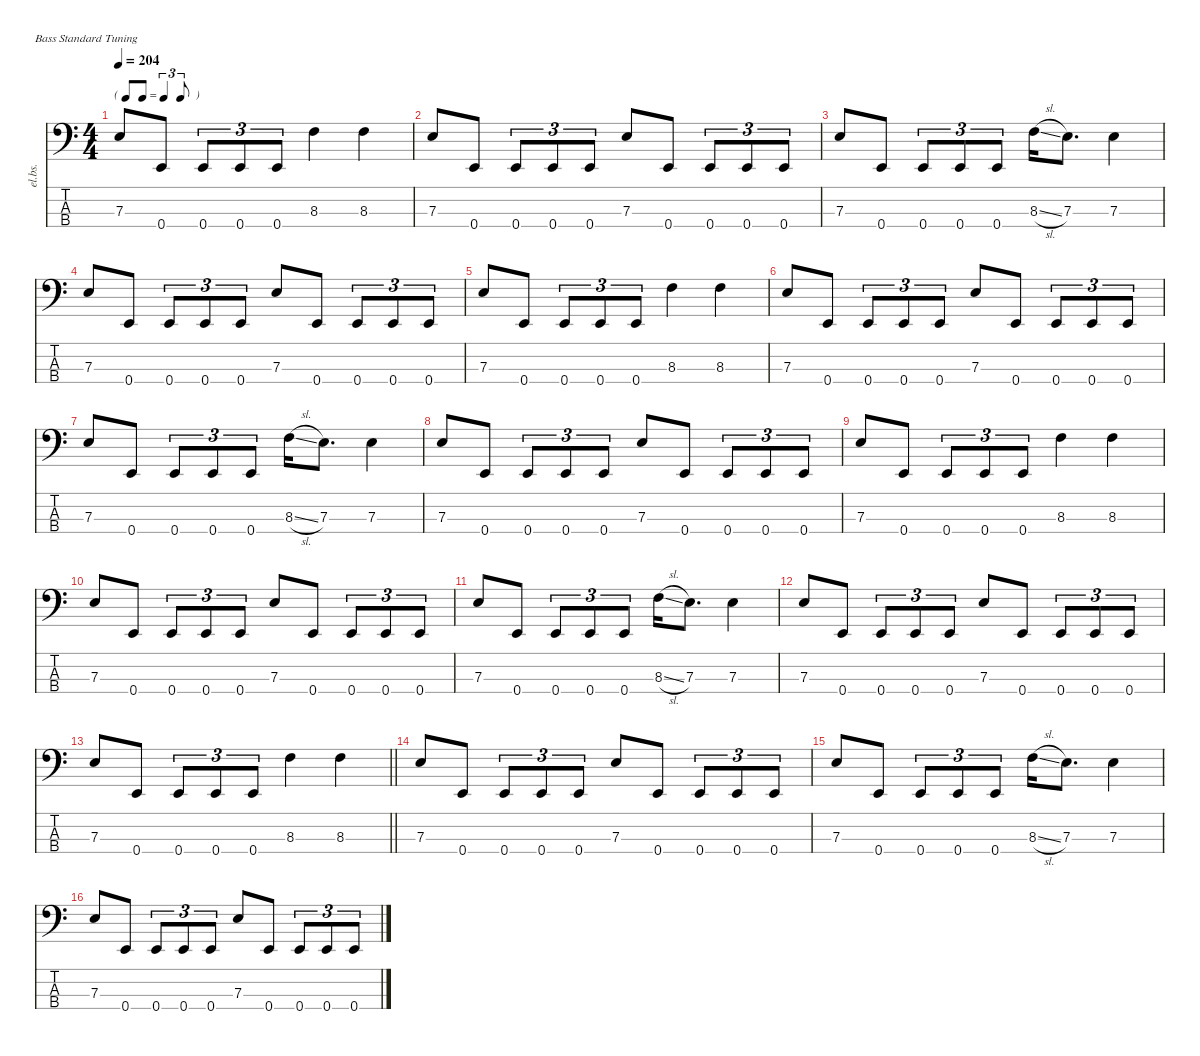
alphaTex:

\defaultSystemsLayout 4
\hideDynamics
\bracketExtendMode nobrackets
\otherSystemsTrackNameOrientation horizontal
\track ("Cliff Burton" "el.bs.") {defaultSystemsLayout 8 instrument electricbassfinger}
\staff {score tabs}
\tuning (G2 D2 A1 E1)
\ts (4 4)
\tf triplet8th
\tempo 204
\clef f4
\ks aminor
7.3.8{dy f beam Up} 0.4.8{beam Up} 0.4.8{tu (3 2) beam Up} 0.4.8{tu (3 2) beam Up} 0.4.8{tu (3 2) beam Up} 8.3.4{beam Down} 8.3.4{beam Down} |
7.3.8{beam Up} 0.4.8{beam Up} 0.4.8{tu (3 2) beam Up} 0.4.8{tu (3 2) beam Up} 0.4.8{tu (3 2) beam Up} 7.3.8{beam Up} 0.4.8{beam Up} 0.4.8{tu (3 2) beam Up} 0.4.8{tu (3 2) beam Up} 0.4.8{tu (3 2) beam Up} |
7.3.8{beam Up} 0.4.8{beam Up} 0.4.8{tu (3 2) beam Up} 0.4.8{tu (3 2) beam Up} 0.4.8{tu (3 2) beam Up} 8.3{sl}.16{beam Down} 7.3.8{d beam Down} 7.3.4{beam Down} |
7.3.8{beam Up} 0.4.8{beam Up} 0.4.8{tu (3 2) beam Up} 0.4.8{tu (3 2) beam Up} 0.4.8{tu (3 2) beam Up} 7.3.8{beam Up} 0.4.8{beam Up} 0.4.8{tu (3 2) beam Up} 0.4.8{tu (3 2) beam Up} 0.4.8{tu (3 2) beam Up} |
7.3.8{beam Up} 0.4.8{beam Up} 0.4.8{tu (3 2) beam Up} 0.4.8{tu (3 2) beam Up} 0.4.8{tu (3 2) beam Up} 8.3.4{beam Down} 8.3.4{beam Down} |
7.3.8{beam Up} 0.4.8{beam Up} 0.4.8{tu (3 2) beam Up} 0.4.8{tu (3 2) beam Up} 0.4.8{tu (3 2) beam Up} 7.3.8{beam Up} 0.4.8{beam Up} 0.4.8{tu (3 2) beam Up} 0.4.8{tu (3 2) beam Up} 0.4.8{tu (3 2) beam Up} |
7.3.8{beam Up} 0.4.8{beam Up} 0.4.8{tu (3 2) beam Up} 0.4.8{tu (3 2) beam Up} 0.4.8{tu (3 2) beam Up} 8.3{sl}.16{beam Down} 7.3.8{d beam Down} 7.3.4{beam Down} |
7.3.8{beam Up} 0.4.8{beam Up} 0.4.8{tu (3 2) beam Up} 0.4.8{tu (3 2) beam Up} 0.4.8{tu (3 2) beam Up} 7.3.8{beam Up} 0.4.8{beam Up} 0.4.8{tu (3 2) beam Up} 0.4.8{tu (3 2) beam Up} 0.4.8{tu (3 2) beam Up} |
7.3.8{beam Up} 0.4.8{beam Up} 0.4.8{tu (3 2) beam Up} 0.4.8{tu (3 2) beam Up} 0.4.8{tu (3 2) beam Up} 8.3.4{beam Down} 8.3.4{beam Down} |
7.3.8{beam Up} 0.4.8{beam Up} 0.4.8{tu (3 2) beam Up} 0.4.8{tu (3 2) beam Up} 0.4.8{tu (3 2) beam Up} 7.3.8{beam Up} 0.4.8{beam Up} 0.4.8{tu (3 2) beam Up} 0.4.8{tu (3 2) beam Up} 0.4.8{tu (3 2) beam Up} |
7.3.8{beam Up} 0.4.8{beam Up} 0.4.8{tu (3 2) beam Up} 0.4.8{tu (3 2) beam Up} 0.4.8{tu (3 2) beam Up} 8.3{sl}.16{beam Down} 7.3.8{d beam Down} 7.3.4{beam Down} |
7.3.8{beam Up} 0.4.8{beam Up} 0.4.8{tu (3 2) beam Up} 0.4.8{tu (3 2) beam Up} 0.4.8{tu (3 2) beam Up} 7.3.8{beam Up} 0.4.8{beam Up} 0.4.8{tu (3 2) beam Up} 0.4.8{tu (3 2) beam Up} 0.4.8{tu (3 2) beam Up} |
\barLineRight lightlight
7.3.8{beam Up} 0.4.8{beam Up} 0.4.8{tu (3 2) beam Up} 0.4.8{tu (3 2) beam Up} 0.4.8{tu (3 2) beam Up} 8.3.4{beam Down} 8.3.4{beam Down} |
7.3.8{beam Up} 0.4.8{beam Up} 0.4.8{tu (3 2) beam Up} 0.4.8{tu (3 2) beam Up} 0.4.8{tu (3 2) beam Up} 7.3.8{beam Up} 0.4.8{beam Up} 0.4.8{tu (3 2) beam Up} 0.4.8{tu (3 2) beam Up} 0.4.8{tu (3 2) beam Up} |
7.3.8{beam Up} 0.4.8{beam Up} 0.4.8{tu (3 2) beam Up} 0.4.8{tu (3 2) beam Up} 0.4.8{tu (3 2) beam Up} 8.3{sl}.16{beam Down} 7.3.8{d beam Down} 7.3.4{beam Down} |
7.3.8{beam Up} 0.4.8{beam Up} 0.4.8{tu (3 2) beam Up} 0.4.8{tu (3 2) beam Up} 0.4.8{tu (3 2) beam Up} 7.3.8{beam Up} 0.4.8{beam Up} 0.4.8{tu (3 2) beam Up} 0.4.8{tu (3 2) beam Up} 0.4.8{tu (3 2) beam Up}
